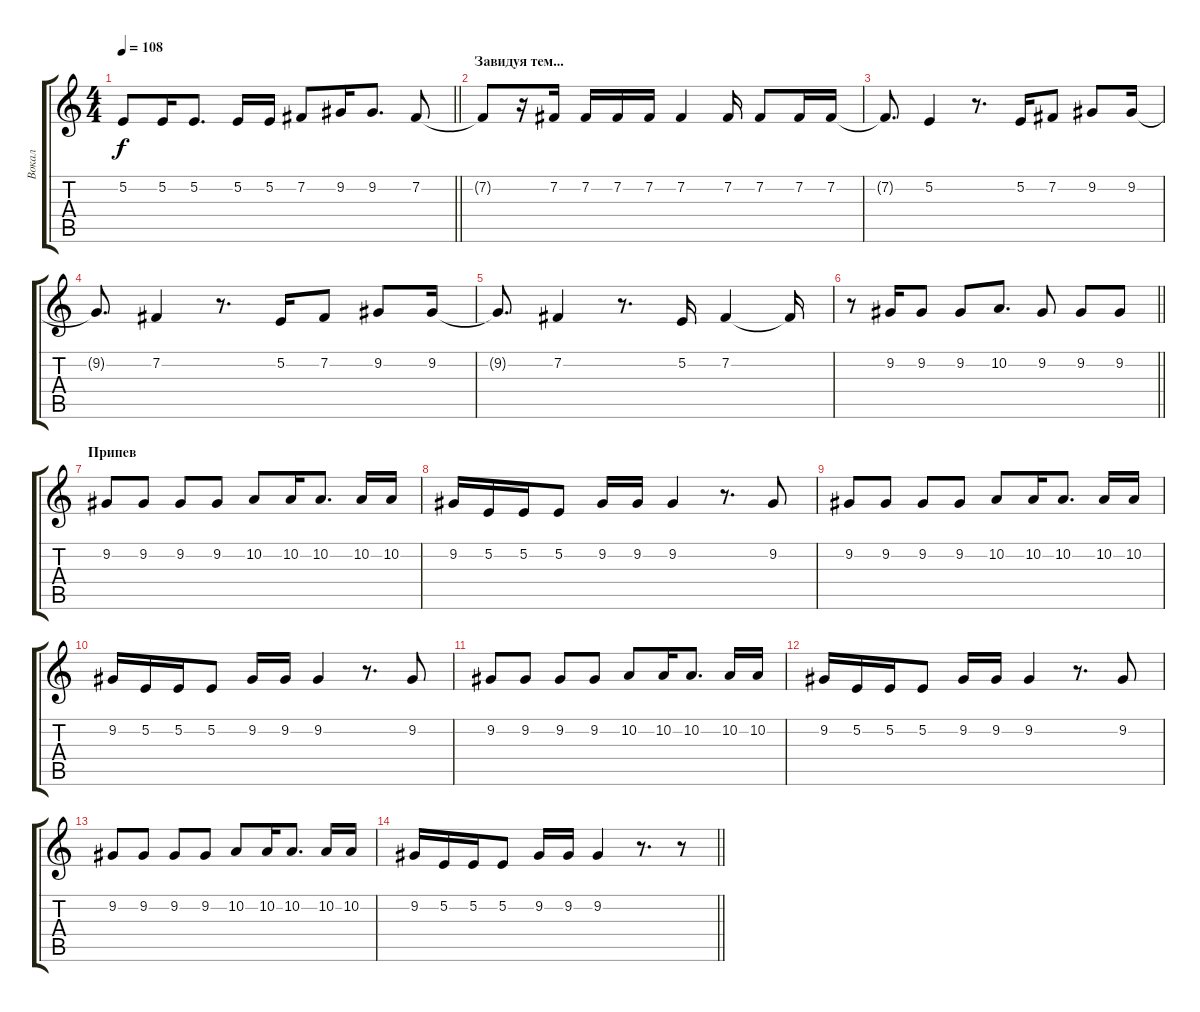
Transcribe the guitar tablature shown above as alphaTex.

\track ("Вокал" "Вокал") {instrument violin}
\staff {score tabs}
\tuning (E4 B3 G3 D3 A2 E2) {hide}
\ts (4 4)
\tempo 108
\clef g2
\barLineRight lightlight
\ks c
5.2.8{dy f} 5.2.16 5.2.8{d} 5.2.16 5.2.16 7.2.8 9.2.16 9.2.8{d} 7.2.8 |
\section ("" "Завидуя тем...")
7.2{t}.8 r.16 7.2.16 7.2.16 7.2.16 7.2.16 7.2.4 7.2.16 7.2.8 7.2.16 7.2.16 |
7.2{t}.8{d} 5.2.4 r.8{d} 5.2.16 7.2.8 9.2.8 9.2.16 |
9.2{t}.8{d} 7.2.4 r.8{d} 5.2.16 7.2.8 9.2.8 9.2.16 |
9.2{t}.8{d} 7.2.4 r.8{d} 5.2.16 7.2.4 7.2{t}.16 |
\barLineRight lightlight
r.8 9.2.16 9.2.8 9.2.8 10.2.8{d} 9.2.8 9.2.8 9.2.8 |
\section ("" "Припев")
9.2.8 9.2.8 9.2.8 9.2.8 10.2.8 10.2.16 10.2.8{d} 10.2.16 10.2.16 |
9.2.16 5.2.16 5.2.16 5.2.8 9.2.16 9.2.16 9.2.4 r.8{d} 9.2.8 |
9.2.8 9.2.8 9.2.8 9.2.8 10.2.8 10.2.16 10.2.8{d} 10.2.16 10.2.16 |
9.2.16 5.2.16 5.2.16 5.2.8 9.2.16 9.2.16 9.2.4 r.8{d} 9.2.8 |
9.2.8 9.2.8 9.2.8 9.2.8 10.2.8 10.2.16 10.2.8{d} 10.2.16 10.2.16 |
9.2.16 5.2.16 5.2.16 5.2.8 9.2.16 9.2.16 9.2.4 r.8{d} 9.2.8 |
9.2.8 9.2.8 9.2.8 9.2.8 10.2.8 10.2.16 10.2.8{d} 10.2.16 10.2.16 |
\barLineRight lightlight
9.2.16 5.2.16 5.2.16 5.2.8 9.2.16 9.2.16 9.2.4 r.8{d} r.8
